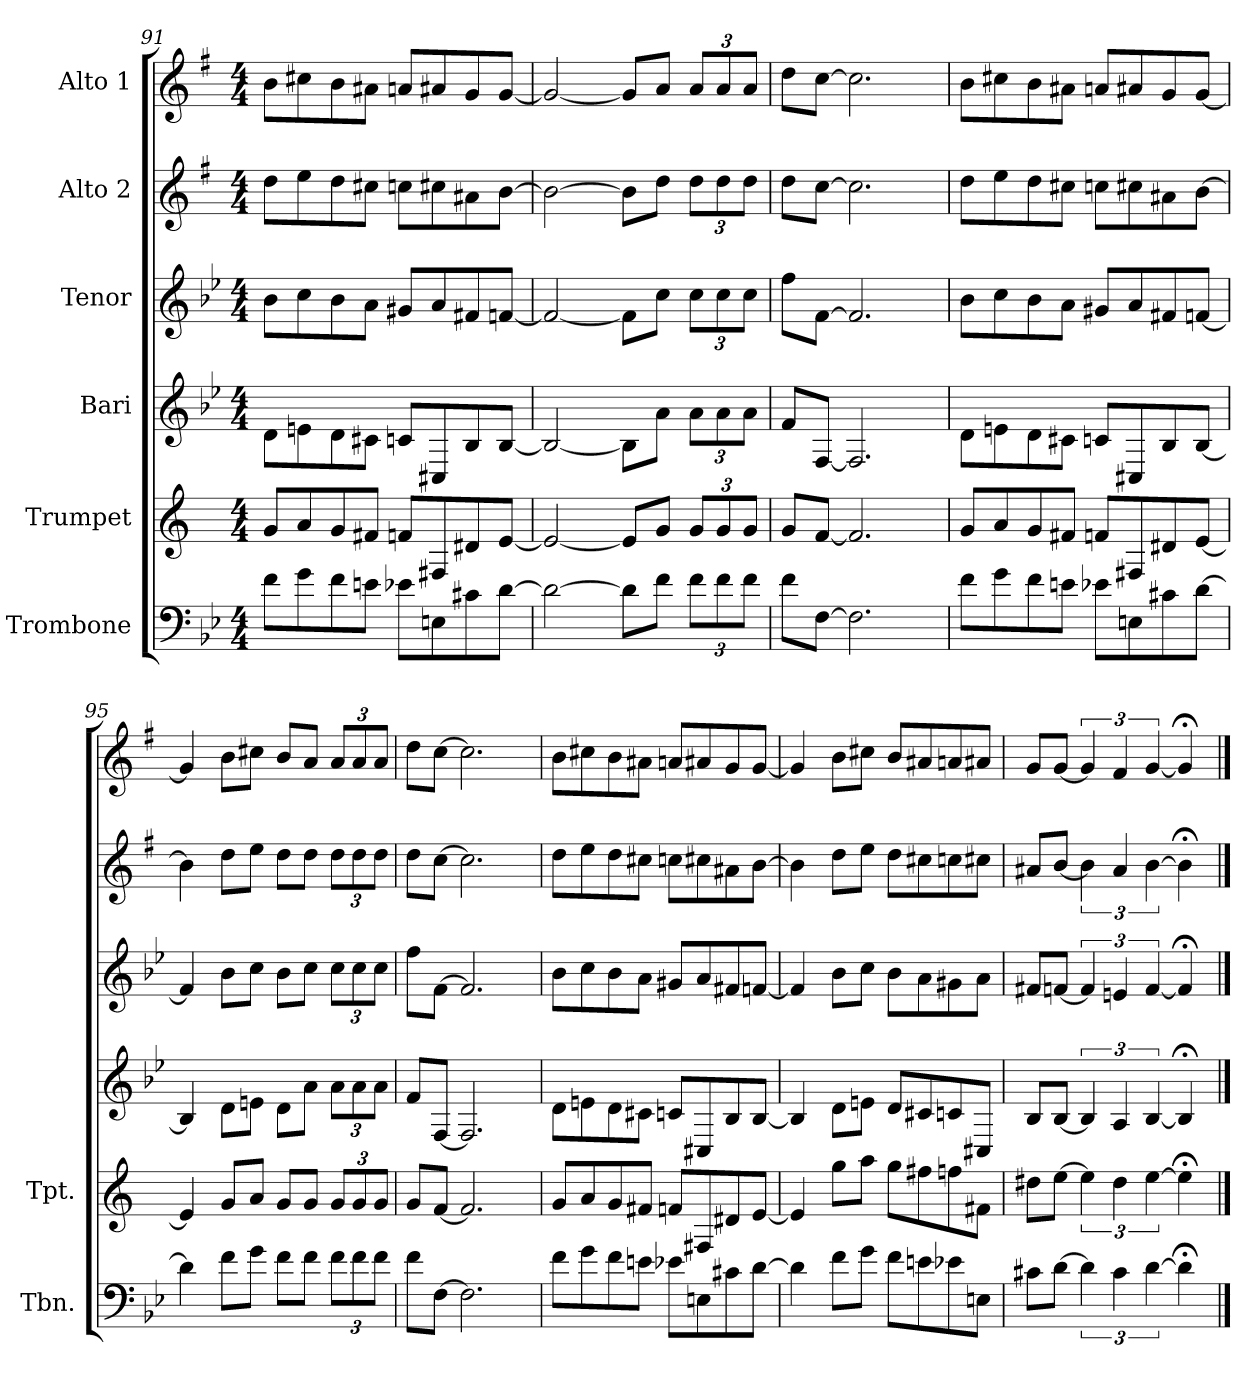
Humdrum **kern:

**kern	**kern	**kern	**kern	**kern	**kern
*part6	*part5	*part4	*part3	*part2	*part1
*staff6	*staff5	*staff4	*staff3	*staff2	*staff1
*I"Trombone	*I"Trumpet	*I"Bari	*I"Tenor	*I"Alto 2	*I"Alto 1
*I'Tbn.	*I'Tpt.	*	*	*	*
*clefF4	*clefG2	*clefG2	*clefG2	*clefG2	*clefG2
*	*ITrd1c2	*ITrd12c21	*ITrd8c14	*ITrd5c9	*ITrd5c9
*k[b-e-]	*k[b-e-]	*k[b-e-]	*k[b-e-]	*k[b-e-]	*k[b-e-]
*M4/4	*M4/4	*M4/4	*M4/4	*M4/4	*M4/4
=91	=91	=91	=91	=91	=91
8f\L	8f/L	8D\L	8B-\L	8f\L	8d\L
8g\	8g/	8En\	8c\	8g\	8en\
8f\	8f/	8D\	8B-\	8f\	8d\
8en\J	8en/J	8C#X\J	8A\J	8en\J	8c#X\J
8e-X\L	8e-X/L	8Cn/L	8G#X/L	8e-X\L	8cn/L
8En\	8En/	8CC#X/	8A/	8en\	8c#X/
8c#X\	8c#X/	8BB-/	8F#X/	8c#X\	8B-/
[8d\J	[8d/J	[8BB-/J	[8Fn/J	[8d\J	[8B-/J
=92	=92	=92	=92	=92	=92
2d\_	2d/_	2BB-/_	2F/_	2d\_	2B-/_
8d\L]	8d/L]	8BB-\L]	8F\L]	8d\L]	8B-/L]
8f\J	8f/J	8A\J	8c\J	8f\J	8c/J
*Xbrackettup	*Xbrackettup	*Xbrackettup	*Xbrackettup	*Xbrackettup	*Xbrackettup
12f\L	12f/L	12A\L	12c\L	12f\L	12c/L
12f\	12f/	12A\	12c\	12f\	12c/
12f\J	12f/J	12A\J	12c\J	12f\J	12c/J
=93	=93	=93	=93	=93	=93
8f\L	8f/L	8F/L	8f\L	8f\L	8f\L
[8F\J	[8e-/J	[8FF/J	[8F\J	[8e-\J	[8e-\J
2.F\]	2.e-/]	2.FF/]	2.F/]	2.e-\]	2.e-\]
=94	=94	=94	=94	=94	=94
8f\L	8f/L	8D\L	8B-\L	8f\L	8d\L
8g\	8g/	8En\	8c\	8g\	8en\
8f\	8f/	8D\	8B-\	8f\	8d\
8en\J	8en/J	8C#X\J	8A\J	8en\J	8c#X\J
8e-X\L	8e-X/L	8Cn/L	8G#X/L	8e-X\L	8cn/L
8En\	8En/	8CC#X/	8A/	8en\	8c#X/
8c#X\	8c#X/	8BB-/	8F#X/	8c#X\	8B-/
[8d\J	[8d/J	[8BB-/J	[8Fn/J	[8d\J	[8B-/J
!!LO:PB:g=z
=95	=95	=95	=95	=95	=95
4d\]	4d/]	4BB-/]	4F/]	4d\]	4B-/]
8f\L	8f/L	8D\L	8B-\L	8f\L	8d\L
8g\J	8g/J	8En\J	8c\J	8g\J	8en\J
8f\L	8f/L	8D\L	8B-\L	8f\L	8d/L
8f\J	8f/J	8A\J	8c\J	8f\J	8c/J
12f\L	12f/L	12A\L	12c\L	12f\L	12c/L
12f\	12f/	12A\	12c\	12f\	12c/
12f\J	12f/J	12A\J	12c\J	12f\J	12c/J
=96	=96	=96	=96	=96	=96
8f\L	8f/L	8F/L	8f\L	8f\L	8f\L
[8F\J	[8e-/J	[8FF/J	[8F\J	[8e-\J	[8e-\J
2.F\]	2.e-/]	2.FF/]	2.F/]	2.e-\]	2.e-\]
=97	=97	=97	=97	=97	=97
8f\L	8f/L	8D\L	8B-\L	8f\L	8d\L
8g\	8g/	8En\	8c\	8g\	8en\
8f\	8f/	8D\	8B-\	8f\	8d\
8en\J	8en/J	8C#X\J	8A\J	8en\J	8c#X\J
8e-X\L	8e-X/L	8Cn/L	8G#X/L	8e-X\L	8cn/L
8En\	8En/	8CC#X/	8A/	8en\	8c#X/
8c#X\	8c#X/	8BB-/	8F#X/	8c#X\	8B-/
[8d\J	[8d/J	[8BB-/J	[8Fn/J	[8d\J	[8B-/J
=98	=98	=98	=98	=98	=98
4d\]	4d/]	4BB-/]	4F/]	4d\]	4B-/]
8f\L	8ff\L	8D\L	8B-\L	8f\L	8d\L
8g\J	8gg\J	8En\J	8c\J	8g\J	8en\J
8f\L	8ff\L	8D/L	8B-\L	8f\L	8d/L
8en\	8een\	8C#X/	8A\	8en\	8c#X/
8e-X\	8ee-X\	8Cn/	8G#X\	8e-X\	8cn/
8En\J	8en\J	8CC#X/J	8A\J	8en\J	8c#X/J
=99	=99	=99	=99	=99	=99
8c#X\L	8cc#X\L	8BB-/L	8F#X/L	8c#X/L	8B-/L
[8d\J	[8dd\J	[8BB-/J	[8Fn/J	[8d/J	[8B-/J
*brackettup	*brackettup	*brackettup	*brackettup	*brackettup	*brackettup
6d\]	6dd\]	6BB-/]	6F/]	6d\]	6B-/]
6c#\	6cc#\	6AA/	6En/	6c#/	6A/
[6d\	[6dd\	[6BB-/	[6F/	[6d\	[6B-/
4d;<\]	4dd;<\]	4BB-;</]	4F;</]	4d;<\]	4B-;</]
==	==	==	==	==	==
*-	*-	*-	*-	*-	*-
